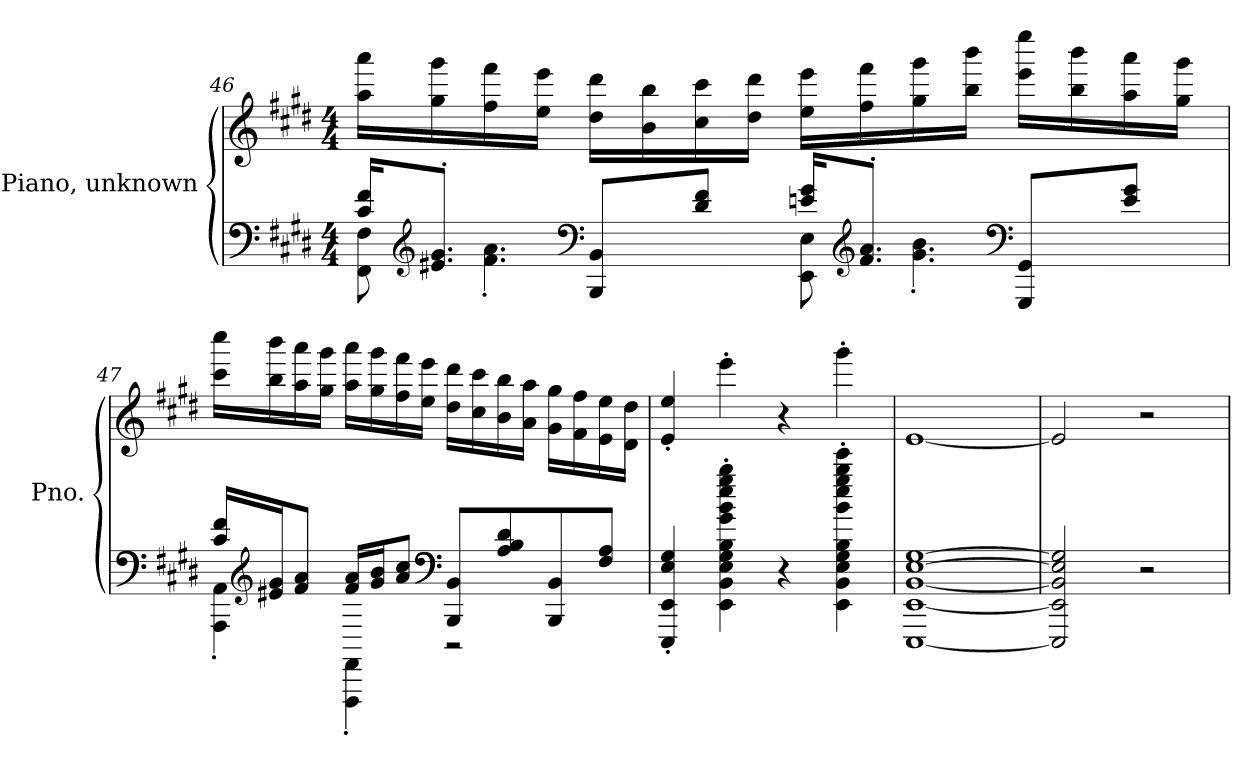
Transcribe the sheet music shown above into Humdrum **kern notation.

**kern	**kern
*part1	*part1
*staff2	*staff1
*I"Piano, unknown	*
*I'Pno.	*
!!LO:LB:g=z
*clefF4	*clefG2
*k[f#c#g#d#]	*k[f#c#g#d#]
*M4/4	*M4/4
=46	=46
*^	*
16c#/ 16f#/KL	8FF#\ 8F#\	16aa\ 16aaa\LL
*clefG2	*	*
8.e#X/' 8.g#/'J	.	16gg#\ 16ggg#\
.	4.f#\' 4.a\'	16ff#\ 16fff#\
.	.	16ee\ 16eee\JJ
*clefF4	*	*
8BBB/ 8BB/L	.	16dd#\ 16ddd#\LL
.	.	16b\ 16bb\
8d#/ 8f#/J	.	16cc#\ 16ccc#\
.	.	16dd#\ 16ddd#\JJ
16en/ 16g#/KL	8EE\ 8E\	16ee\ 16eee\LL
*clefG2	*	*
8.f#/' 8.a/'J	.	16ff#\ 16fff#\
.	4.g#\' 4.b\'	16gg#\ 16ggg#\
.	.	16bb\ 16bbb\JJ
*clefF4	*	*
8GGG#/ 8GG#/L	.	16eee\ 16eeee\LL
.	.	16bb\ 16bbb\
8e/ 8g#/J	.	16aa\ 16aaa\
.	.	16gg#\ 16ggg#\JJ
!!LO:PB:g=z
=47	=47	=47
16c#/ 16f#/LL	4AAA\' 4AA\'	16ccc#\ 16cccc#\LL
*clefG2	*	*
16e#X/ 16g#/J	.	16bb\ 16bbb\
8f#/ 8a/J	.	16aa\ 16aaa\
.	.	16gg#\ 16ggg#\JJ
16f#/ 16a/LL	4FFF#\' 4FF#\'	16aa\ 16aaa\LL
16g#/ 16b/J	.	16gg#\ 16ggg#\
8a/ 8cc#/J	.	16ff#\ 16fff#\
.	.	16ee\ 16eee\JJ
*clefF4	*	*
8BBB/ 8BB/L	2r	16dd#\ 16ddd#\LL
.	.	16cc#\ 16ccc#\
8A/ 8B/ 8d#/	.	16b\ 16bb\
.	.	16a\ 16aa\JJ
8BBB/ 8BB/	.	16g#\ 16gg#\LL
.	.	16f#\ 16ff#\
8F#/ 8A/J	.	16e\ 16ee\
.	.	16d#\ 16dd#\JJ
*v	*v	*
=48	=48
4EEE/' 4EE/' 4E/' 4G#/'	4e/' 4ee/'
4EE\' 4BB\' 4E\' 4G#\' 4B\' 4g#\' 4b\' 4ee\' 4gg#\' 4bb\'	4eee'\
4r	4r
4EE\' 4BB\' 4E\' 4G#\' 4B\' 4b\' 4ee\' 4gg#\' 4bb\' 4eee\'	4ggg#'\
=49	=49
[1EEE [1EE [1BB [1E [1G#	[1e
=50	=50
2EEE/] 2EE/] 2BB/] 2E/] 2G#/]	2e/]
2r	2r
=	=
*-	*-
